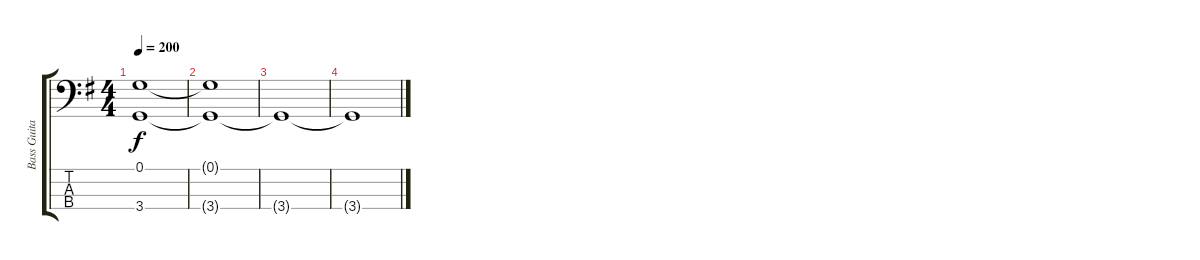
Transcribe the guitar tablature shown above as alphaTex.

\track ("Bass Guitar" "Bass Guita") {instrument electricbasspick}
\staff {score tabs}
\tuning (G2 D2 A1 E1) {hide}
\ts (4 4)
\tempo 200
\clef f4
\ks g
(0.1{t} 3.4{t}).1{dy f} |
(0.1{t} 3.4{t}).1 |
3.4{t}.1 |
3.4{t}.1
